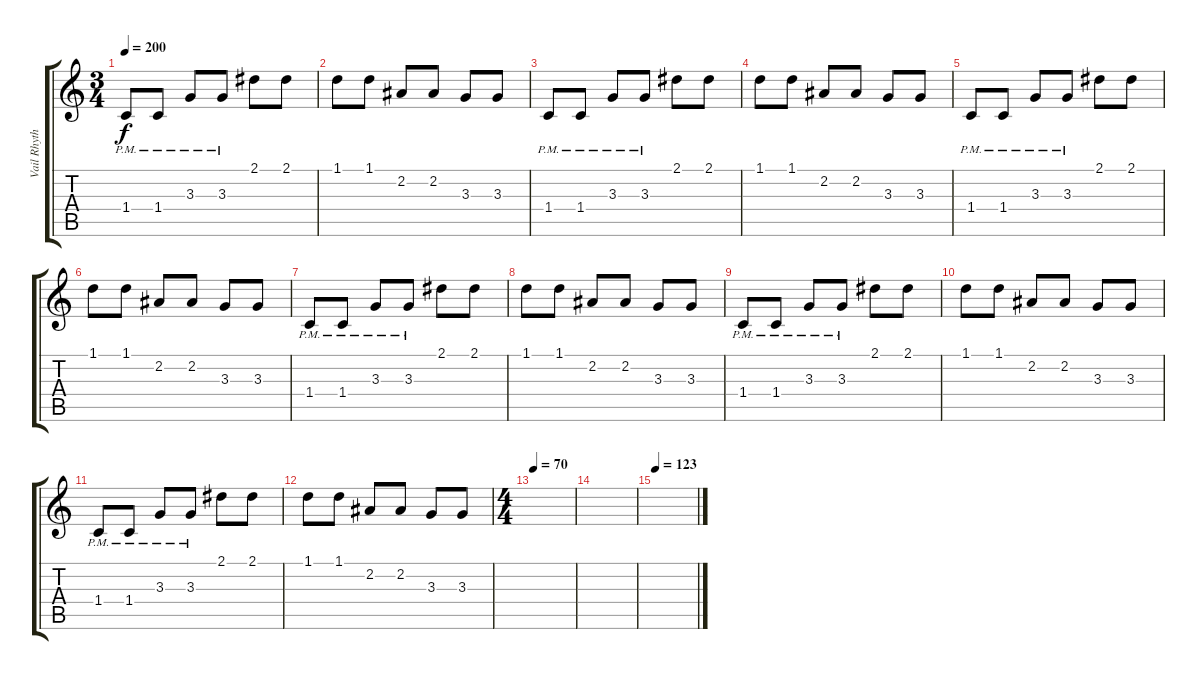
\track ("Vail Rhythm" "Vail Rhyth") {instrument overdrivenguitar}
\staff {score tabs}
\tuning (Db4 Ab3 E3 B2 Gb2 B1) {hide}
\ts (3 4)
\tempo 200
\clef g2
\ks c
1.4{pm}.8{dy f} 1.4{pm}.8 3.3{pm}.8 3.3{pm}.8 2.1.8 2.1.8 |
1.1.8 1.1.8 2.2.8 2.2.8 3.3.8 3.3.8 |
1.4{pm}.8 1.4{pm}.8 3.3{pm}.8 3.3{pm}.8 2.1.8 2.1.8 |
1.1.8 1.1.8 2.2.8 2.2.8 3.3.8 3.3.8 |
1.4{pm}.8 1.4{pm}.8 3.3{pm}.8 3.3{pm}.8 2.1.8 2.1.8 |
1.1.8 1.1.8 2.2.8 2.2.8 3.3.8 3.3.8 |
1.4{pm}.8 1.4{pm}.8 3.3{pm}.8 3.3{pm}.8 2.1.8 2.1.8 |
1.1.8 1.1.8 2.2.8 2.2.8 3.3.8 3.3.8 |
1.4{pm}.8 1.4{pm}.8 3.3{pm}.8 3.3{pm}.8 2.1.8 2.1.8 |
1.1.8 1.1.8 2.2.8 2.2.8 3.3.8 3.3.8 |
1.4{pm}.8 1.4{pm}.8 3.3{pm}.8 3.3{pm}.8 2.1.8 2.1.8 |
1.1.8 1.1.8 2.2.8 2.2.8 3.3.8 3.3.8 |
\ts (4 4)
\tempo 70
|
|
\tempo 123
